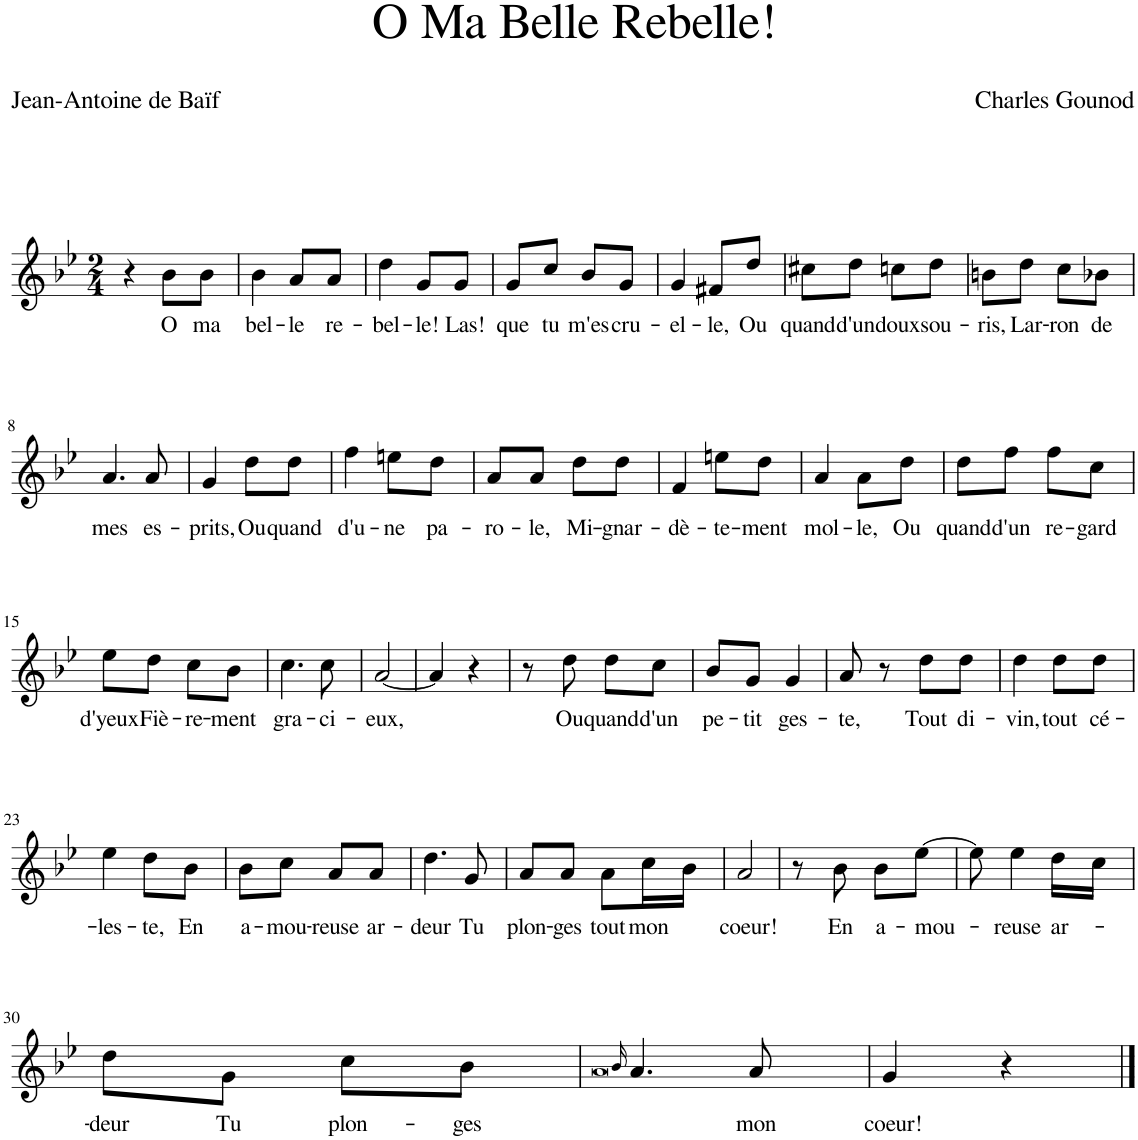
**kern	**text
*part1	*part1
*staff1	*staff1
*I"Piano	*
*I'Pno	*
*clefG2	*
*k[b-e-]	*
*M2/4	*
=1	=1
4r	.
!	!LO:LY:b
8b-\L	O
!	!LO:LY:b
8b-\J	ma
=2	=2
!	!LO:LY:b
4b-\	bel-
!	!LO:LY:b
8a/L	-le
!	!LO:LY:b
8a/J	re-
=3	=3
!	!LO:LY:b
4dd\	-bel-
!	!LO:LY:b
8g/L	-le!
!	!LO:LY:b
8g/J	Las!
=4	=4
!	!LO:LY:b
8g/L	que
!	!LO:LY:b
8cc/J	tu
!	!LO:LY:b
8b-/L	m'es
!	!LO:LY:b
8g/J	cru-
=5	=5
!	!LO:LY:b
4g/	-el-
!	!LO:LY:b
8f#X/L	-le,
!	!LO:LY:b
8dd/J	Ou
=6	=6
!	!LO:LY:b
8cc#X\L	quand
!	!LO:LY:b
8dd\J	d'un
!	!LO:LY:b
8ccn\L	doux
!	!LO:LY:b
8dd\J	sou-
=7	=7
!	!LO:LY:b
8bn\L	-ris,
!	!LO:LY:b
8dd\J	Lar-
!	!LO:LY:b
8cc\L	-ron
!	!LO:LY:b
8b-X\J	de
!!LO:LB:g=z
=8	=8
!	!LO:LY:b
4.a/	mes
!	!LO:LY:b
8a/	es-
=9	=9
!	!LO:LY:b
4g/	-prits,
!	!LO:LY:b
8dd\L	Ou
!	!LO:LY:b
8dd\J	quand
=10	=10
!	!LO:LY:b
4ff\	d'u-
!	!LO:LY:b
8een\L	-ne
!	!LO:LY:b
8dd\J	pa-
=11	=11
!	!LO:LY:b
8a/L	-ro-
!	!LO:LY:b
8a/J	-le,
!	!LO:LY:b
8dd\L	Mi-
!	!LO:LY:b
8dd\J	-gnar-
=12	=12
!	!LO:LY:b
4f/	-dè-
!	!LO:LY:b
8een\L	-te-
!	!LO:LY:b
8dd\J	-ment
=13	=13
!	!LO:LY:b
4a/	mol-
!	!LO:LY:b
8a\L	-le,
!	!LO:LY:b
8dd\J	Ou
=14	=14
!	!LO:LY:b
8dd\L	quand
!	!LO:LY:b
8ff\J	d'un
!	!LO:LY:b
8ff\L	re-
!	!LO:LY:b
8cc\J	-gard
!!LO:LB:g=z
=15	=15
!	!LO:LY:b
8ee-\L	d'yeux
!	!LO:LY:b
8dd\J	Fiè-
!	!LO:LY:b
8cc\L	-re-
!	!LO:LY:b
8b-\J	-ment
=16	=16
!	!LO:LY:b
4.cc\	gra-
!	!LO:LY:b
8cc\	-ci-
=17	=17
!	!LO:LY:b
[2a/	-eux,
=18	=18
4a/]	.
4r	.
=19	=19
8r	.
!	!LO:LY:b
8dd\	Ou
!	!LO:LY:b
8dd\L	quand
!	!LO:LY:b
8cc\J	d'un
=20	=20
!	!LO:LY:b
8b-/L	pe-
!	!LO:LY:b
8g/J	-tit
!	!LO:LY:b
4g/	ges-
=21	=21
!	!LO:LY:b
8a/	-te,
8r	.
!	!LO:LY:b
8dd\L	Tout
!	!LO:LY:b
8dd\J	di-
=22	=22
!	!LO:LY:b
4dd\	-vin,
!	!LO:LY:b
8dd\L	tout
!	!LO:LY:b
8dd\J	cé-
!!LO:LB:g=z
=23	=23
!	!LO:LY:b
4ee-\	-les-
!	!LO:LY:b
8dd\L	-te,
!	!LO:LY:b
8b-\J	En
=24	=24
!	!LO:LY:b
8b-\L	a-
!	!LO:LY:b
8cc\J	-mou-
!	!LO:LY:b
8a/L	-reuse
!	!LO:LY:b
8a/J	ar-
=25	=25
!	!LO:LY:b
4.dd\	-deur
!	!LO:LY:b
8g/	Tu
=26	=26
!	!LO:LY:b
8a/L	plon-
!	!LO:LY:b
8a/J	-ges
!	!LO:LY:b
8a\L	tout
!	!LO:LY:b
16cc\L	mon
16b-\JJ	.
=27	=27
!	!LO:LY:b
2a/	coeur!
=28	=28
8r	.
!	!LO:LY:b
8b-\	En
!	!LO:LY:b
8b-\L	a-
!	!LO:LY:b
[8ee-\J	-mou-
=29	=29
8ee-\]	.
!	!LO:LY:b
4ee-\	-reuse
!	!LO:LY:b
16dd\LL	ar-
16cc\JJ	.
!!LO:LB:g=z
=30	=30
!	!LO:LY:b
8dd\L	-deur
!	!LO:LY:b
8g\J	Tu
!	!LO:LY:b
8cc\L	plon-
!	!LO:LY:b
8b-\J	-ges
=31	=31
0qa	.
16qb-/	.
4.a/	.
!	!LO:LY:b
8a/	mon
=32	=32
!	!LO:LY:b
4g/	coeur!
4r	.
==	==
*-	*-
